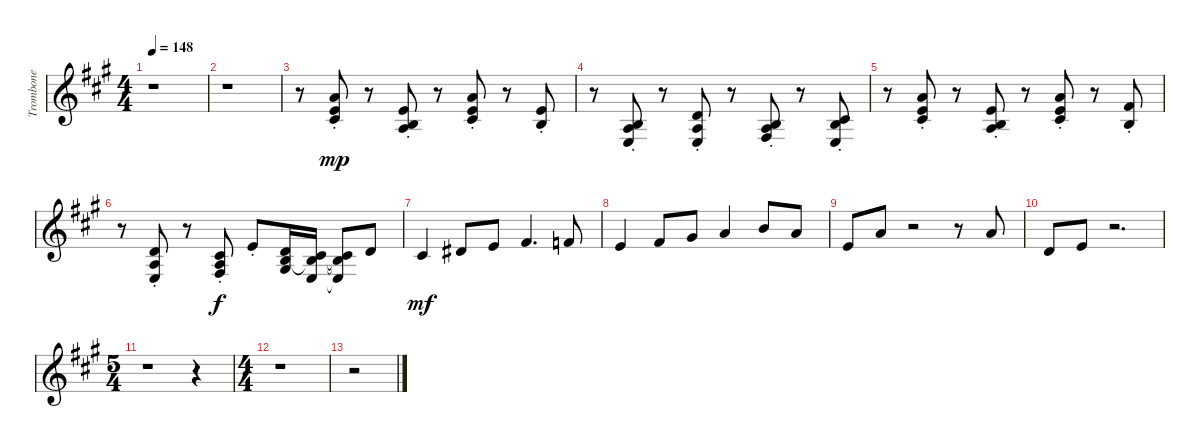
\track ("Trombone" "Trombone") {instrument trombone}
\staff {score}
\tuning (E4 B3 G3 D3 A2 E2) {hide}
\ts (4 4)
\tempo 148
\clef g2
\ks a
r.1{dy mp} |
r.1 |
r.8 (5.1{st} 5.2{st} 6.3{st}).8 r.8 (5.2{st} 4.3{st} 7.4{st}).8 r.8 (5.1{st} 5.2{st} 6.3{st}).8 r.8 (5.2{st} 4.3{st}).8 |
r.8 (0.2{st} 2.3{st} 2.4{st}).8 r.8 (3.2{st} 2.3{st} 2.4{st}).8 r.8 (0.2{st} 2.3{st} 4.4{st}).8 r.8 (2.2{st} 4.3{st} 2.4{st}).8 |
r.8 (5.1{st} 5.2{st} 6.3{st}).8 r.8 (5.2{st} 4.3{st} 7.4{st}).8 r.8 (5.1{st} 5.2{st} 6.3{st}).8 r.8 (7.2{st} 4.3{st}).8 |
r.8 (3.2{st} 2.3{st} 2.4{st}).8 r.8 (2.2{st} 2.3{st} 4.4{st}).8{dy f} 5.2{st}.8 (3.2 4.3 6.4).16 (2.2 4.3{t} 2.4).16 (2.2{t} 4.3{t} 2.4{t}).8 7.3.8 |
6.3.4{dy mf} 8.3.8 9.3.8 7.2.4{d} 6.2.8 |
5.2.4 7.2.8 9.2.8 10.2.4 12.2.8 10.2.8 |
5.2.8 10.2.8 r.2 r.8 10.2.8 |
3.2.8 5.2.8 r.2{d} |
\ts (5 4)
r.1 r.4 |
\ts (4 4)
r.1 |
r.2
